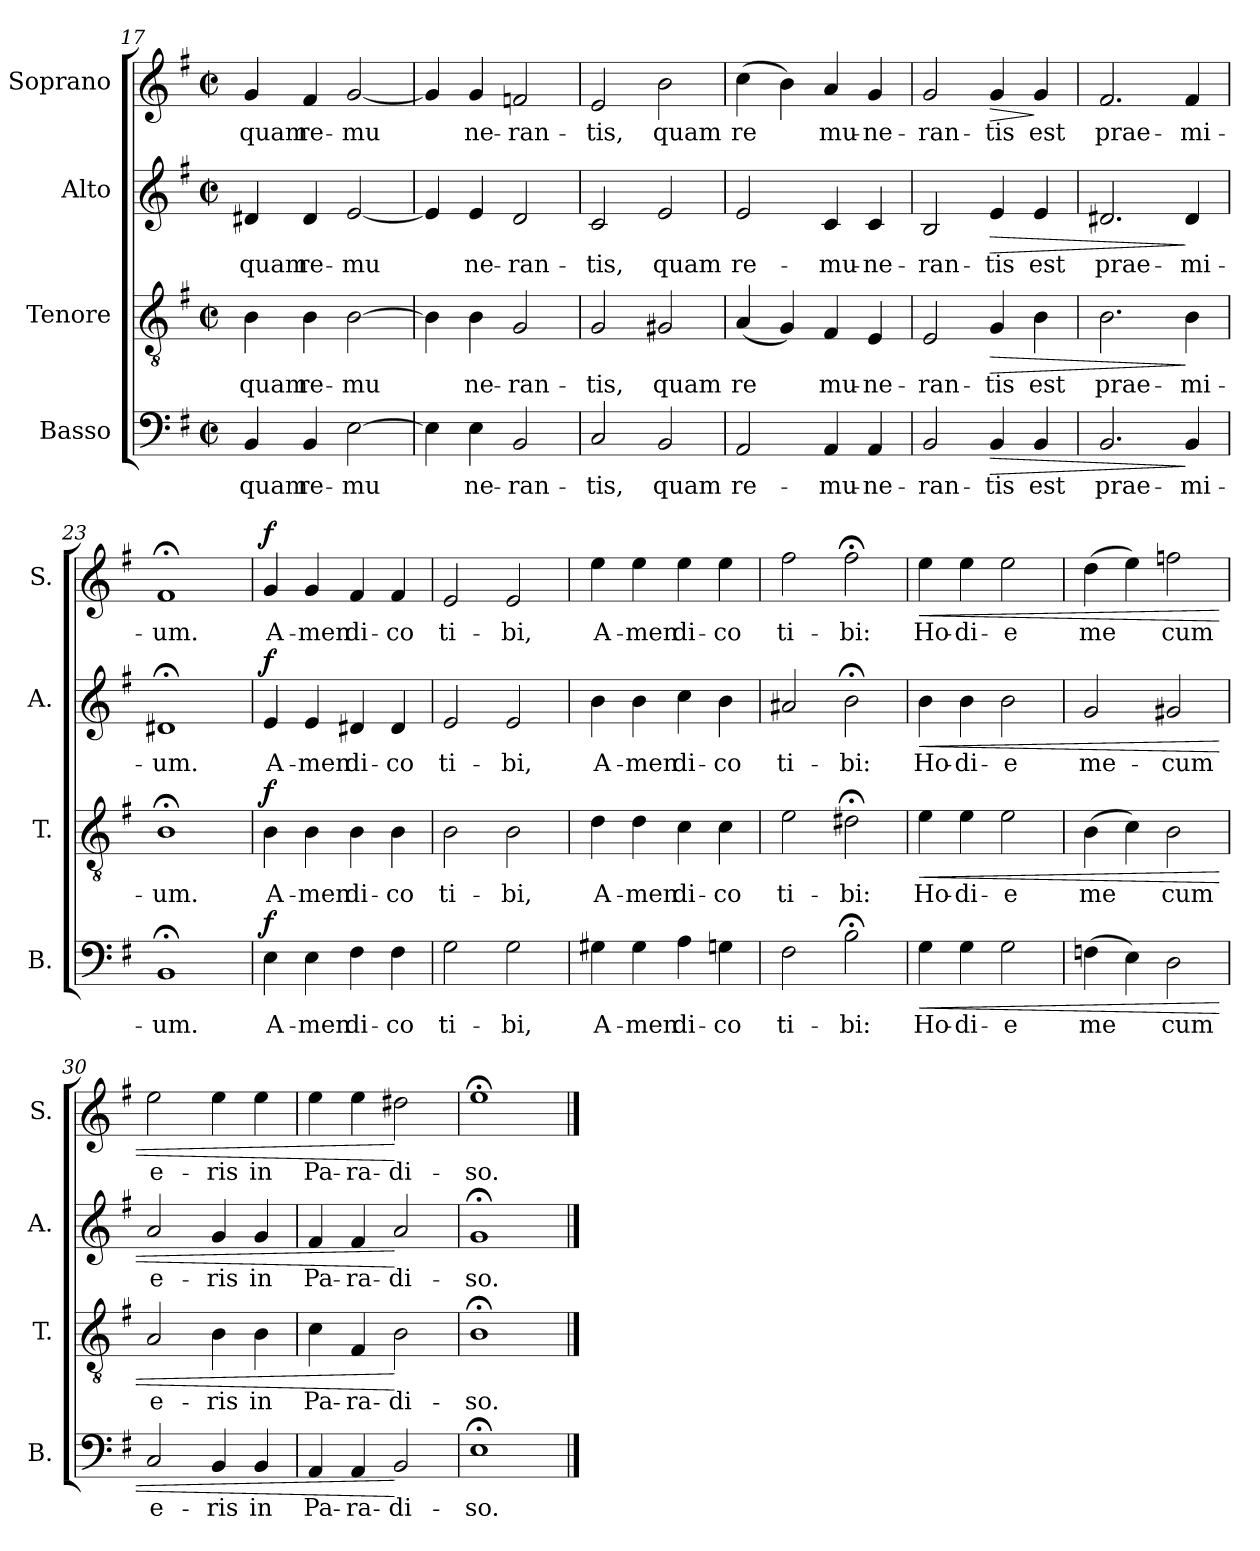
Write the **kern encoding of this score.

**kern	**text	**dynam	**kern	**text	**dynam	**kern	**text	**dynam	**kern	**text	**dynam
*part4	*part4	*part4	*part3	*part3	*part3	*part2	*part2	*part2	*part1	*part1	*part1
*staff4	*staff4	*staff4	*staff3	*staff3	*staff3	*staff2	*staff2	*staff2	*staff1	*staff1	*staff1
*I"Basso	*	*	*I"Tenore	*	*	*I"Alto	*	*	*I"Soprano	*	*
*I'B.	*	*	*I'T.	*	*	*I'A.	*	*	*I'S.	*	*
*clefF4	*	*	*clefGv2	*	*	*clefG2	*	*	*clefG2	*	*
*k[f#]	*	*	*k[f#]	*	*	*k[f#]	*	*	*k[f#]	*	*
*G:	*	*	*G:	*	*	*G:	*	*	*G:	*	*
*M2/2	*	*	*M2/2	*	*	*M2/2	*	*	*M2/2	*	*
*met(c|)	*	*	*met(c|)	*	*	*met(c|)	*	*	*met(c|)	*	*
=17	=17	=17	=17	=17	=17	=17	=17	=17	=17	=17	=17
!	!LO:LY:b:cj	!	!	!LO:LY:b:cj	!	!	!LO:LY:b:cj	!	!	!LO:LY:b:cj	!
4BB/	quam	.	4B\	quam	.	4d#X/	quam	.	4g/	quam	.
!	!LO:LY:b:cj	!	!	!LO:LY:b:cj	!	!	!LO:LY:b:cj	!	!	!LO:LY:b:cj	!
4BB/	re-	.	4B\	re-	.	4d#/	re-	.	4f#/	re-	.
!	!LO:LY:b:cj	!	!	!LO:LY:b:cj	!	!	!LO:LY:b:cj	!	!	!LO:LY:b:cj	!
[>2E\	-mu-	.	[>2B\	-mu-	.	[<2e/	-mu-	.	[<2g/	-mu-	.
=18	=18	=18	=18	=18	=18	=18	=18	=18	=18	=18	=18
!	!LO:LY:b:cj	!	!	!LO:LY:b:cj	!	!	!LO:LY:b:cj	!	!	!LO:LY:b:cj	!
4E\]	--	.	4B\]	--	.	4e/]	--	.	4g/]	--	.
!	!LO:LY:b:cj	!	!	!LO:LY:b:cj	!	!	!LO:LY:b:cj	!	!	!LO:LY:b:cj	!
4E\	-ne-	.	4B\	-ne-	.	4e/	-ne-	.	4g/	-ne-	.
!	!LO:LY:b:cj	!	!	!LO:LY:b:cj	!	!	!LO:LY:b:cj	!	!	!LO:LY:b:cj	!
2BB/	-ran-	.	2G/	-ran-	.	2d/	-ran-	.	2fn/	-ran-	.
=19	=19	=19	=19	=19	=19	=19	=19	=19	=19	=19	=19
!	!LO:LY:b:cj	!	!	!LO:LY:b:cj	!	!	!LO:LY:b:cj	!	!	!LO:LY:b:cj	!
2C/	-tis,	.	2G/	-tis,	.	2c/	-tis,	.	2e/	-tis,	.
!	!LO:LY:b:cj	!	!	!LO:LY:b:cj	!	!	!LO:LY:b:cj	!	!	!LO:LY:b:cj	!
2BB/	quam	.	2G#X/	quam	.	2e/	quam	.	2b\	quam	.
!!LO:LB:g=z
=20	=20	=20	=20	=20	=20	=20	=20	=20	=20	=20	=20
!	!LO:LY:b:cj	!	!	!LO:LY:b:cj	!	!	!LO:LY:b:cj	!	!	!LO:LY:b:cj	!
2AA/	re-	.	(<4A/	re-	.	2e/	re-	.	(>4cc\	re-	.
!	!	!	!	!LO:LY:b:cj	!	!	!	!	!	!LO:LY:b:cj	!
.	.	.	4G/)	--	.	.	.	.	4b\)	--	.
!	!LO:LY:b:cj	!	!	!LO:LY:b:cj	!	!	!LO:LY:b:cj	!	!	!LO:LY:b:cj	!
4AA/	-mu-	.	4F#/	-mu-	.	4c/	-mu-	.	4a/	-mu-	.
!	!LO:LY:b:cj	!	!	!LO:LY:b:cj	!	!	!LO:LY:b:cj	!	!	!LO:LY:b:cj	!
4AA/	-ne-	.	4E/	-ne-	.	4c/	-ne-	.	4g/	-ne-	.
=21	=21	=21	=21	=21	=21	=21	=21	=21	=21	=21	=21
!	!LO:LY:b:cj	!	!	!LO:LY:b:cj	!	!	!LO:LY:b:cj	!	!	!LO:LY:b:cj	!
2BB/	-ran-	.	2E/	-ran-	.	2B/	-ran-	.	2g/	-ran-	.
!	!LO:LY:b:cj	!LO:HP:b	!	!LO:LY:b:cj	!LO:HP:b	!	!LO:LY:b:cj	!LO:HP:b	!	!LO:LY:b:cj	!LO:HP:b
4BB/	-tis	>	4G/	-tis	>	4e/	-tis	>	4g/	-tis	>
!	!LO:LY:b:cj	!	!	!LO:LY:b:cj	!	!	!LO:LY:b:cj	!	!	!LO:LY:b:cj	!
4BB/	est	.	4B\	est	.	4e/	est	.	4g/	est	]
=22	=22	=22	=22	=22	=22	=22	=22	=22	=22	=22	=22
!	!LO:LY:b:cj	!	!	!LO:LY:b:cj	!	!	!LO:LY:b:cj	!	!	!LO:LY:b:cj	!
2.BB/	prae-	.	2.B\	prae-	.	2.d#X/	prae-	.	2.f#/	prae-	.
!	!LO:LY:b:cj	!	!	!LO:LY:b:cj	!	!	!LO:LY:b:cj	!	!	!LO:LY:b:cj	!
4BB/	-mi-	]	4B\	-mi-	]	4d#/	-mi-	]	4f#/	-mi-	.
=23	=23	=23	=23	=23	=23	=23	=23	=23	=23	=23	=23
!	!LO:LY:b:cj	!	!	!LO:LY:b:cj	!	!	!LO:LY:b:cj	!	!	!LO:LY:b:cj	!
1BB;<	-um.	.	1B;<	-um.	.	1d#X;<	-um.	.	1f#;<	-um.	.
!!LO:PB:g=z
=24	=24	=24	=24	=24	=24	=24	=24	=24	=24	=24	=24
!	!LO:LY:b:cj	!LO:DY:a	!	!LO:LY:b:cj	!LO:DY:a	!	!LO:LY:b:cj	!LO:DY:a	!	!LO:LY:b:cj	!LO:DY:a
4E\	A-	f	4B\	A-	f	4e/	A-	f	4g/	A-	f
!	!LO:LY:b:cj	!	!	!LO:LY:b:cj	!	!	!LO:LY:b:cj	!	!	!LO:LY:b:cj	!
4E\	-men	.	4B\	-men	.	4e/	-men	.	4g/	-men	.
!	!LO:LY:b:cj	!	!	!LO:LY:b:cj	!	!	!LO:LY:b:cj	!	!	!LO:LY:b:cj	!
4F#\	di-	.	4B\	di-	.	4d#X/	di-	.	4f#/	di-	.
!	!LO:LY:b:cj	!	!	!LO:LY:b:cj	!	!	!LO:LY:b:cj	!	!	!LO:LY:b:cj	!
4F#\	-co	.	4B\	-co	.	4d#/	-co	.	4f#/	-co	.
=25	=25	=25	=25	=25	=25	=25	=25	=25	=25	=25	=25
!	!LO:LY:b:cj	!	!	!LO:LY:b:cj	!	!	!LO:LY:b:cj	!	!	!LO:LY:b:cj	!
2G\	ti-	.	2B\	ti-	.	2e/	ti-	.	2e/	ti-	.
!	!LO:LY:b:cj	!	!	!LO:LY:b:cj	!	!	!LO:LY:b:cj	!	!	!LO:LY:b:cj	!
2G\	-bi,	.	2B\	-bi,	.	2e/	-bi,	.	2e/	-bi,	.
=26	=26	=26	=26	=26	=26	=26	=26	=26	=26	=26	=26
!	!LO:LY:b:cj	!	!	!LO:LY:b:cj	!	!	!LO:LY:b:cj	!	!	!LO:LY:b:cj	!
4G#X\	A-	.	4d\	A-	.	4b\	A-	.	4ee\	A-	.
!	!LO:LY:b:cj	!	!	!LO:LY:b:cj	!	!	!LO:LY:b:cj	!	!	!LO:LY:b:cj	!
4G#\	-men	.	4d\	-men	.	4b\	-men	.	4ee\	-men	.
!	!LO:LY:b:cj	!	!	!LO:LY:b:cj	!	!	!LO:LY:b:cj	!	!	!LO:LY:b:cj	!
4A\	di-	.	4c\	di-	.	4cc\	di-	.	4ee\	di-	.
!	!LO:LY:b:cj	!	!	!LO:LY:b:cj	!	!	!LO:LY:b:cj	!	!	!LO:LY:b:cj	!
4Gn\	-co	.	4c\	-co	.	4b\	-co	.	4ee\	-co	.
=27	=27	=27	=27	=27	=27	=27	=27	=27	=27	=27	=27
!	!LO:LY:b:cj	!	!	!LO:LY:b:cj	!	!	!LO:LY:b:cj	!	!	!LO:LY:b:cj	!
2F#\	ti-	.	2e\	ti-	.	2a#X/	ti-	.	2ff#\	ti-	.
!	!LO:LY:b:cj	!	!	!LO:LY:b:cj	!	!	!LO:LY:b:cj	!	!	!LO:LY:b:cj	!
2B;<\	-bi:	.	2d#X;<\	-bi:	.	2b;<\	-bi:	.	2ff#;<\	-bi:	.
!!LO:PB:g=z
=28	=28	=28	=28	=28	=28	=28	=28	=28	=28	=28	=28
!	!LO:LY:b:cj	!LO:HP:b	!	!LO:LY:b:cj	!LO:HP:b	!	!LO:LY:b:cj	!LO:HP:b	!	!LO:LY:b:cj	!LO:HP:b
4G\	Ho-	<	4e\	Ho-	<	4b\	Ho-	<	4ee\	Ho-	<
!	!LO:LY:b:cj	!	!	!LO:LY:b:cj	!	!	!LO:LY:b:cj	!	!	!LO:LY:b:cj	!
4G\	-di-	.	4e\	-di-	.	4b\	-di-	.	4ee\	-di-	.
!	!LO:LY:b:cj	!	!	!LO:LY:b:cj	!	!	!LO:LY:b:cj	!	!	!LO:LY:b:cj	!
2G\	-e	.	2e\	-e	.	2b\	-e	.	2ee\	-e	.
=29	=29	=29	=29	=29	=29	=29	=29	=29	=29	=29	=29
!	!LO:LY:b:cj	!	!	!LO:LY:b:cj	!	!	!LO:LY:b:cj	!	!	!LO:LY:b:cj	!
(>4Fn\	me-	.	(>4B\	me-	.	2g/	me-	.	(>4dd\	me-	.
!	!LO:LY:b:cj	!	!	!LO:LY:b:cj	!	!	!	!	!	!LO:LY:b:cj	!
4E\)	--	.	4c\)	--	.	.	.	.	4ee\)	--	.
!	!LO:LY:b:cj	!	!	!LO:LY:b:cj	!	!	!LO:LY:b:cj	!	!	!LO:LY:b:cj	!
2D\	-cum	.	2B\	-cum	.	2g#X/	-cum	.	2ffn\	-cum	.
=30	=30	=30	=30	=30	=30	=30	=30	=30	=30	=30	=30
!	!LO:LY:b:cj	!	!	!LO:LY:b:cj	!	!	!LO:LY:b:cj	!	!	!LO:LY:b:cj	!
2C/	e-	.	2A/	e-	.	2a/	e-	.	2ee\	e-	.
!	!LO:LY:b:cj	!	!	!LO:LY:b:cj	!	!	!LO:LY:b:cj	!	!	!LO:LY:b:cj	!
4BB/	-ris	.	4B\	-ris	.	4g/	-ris	.	4ee\	-ris	.
!	!LO:LY:b:cj	!	!	!LO:LY:b:cj	!	!	!LO:LY:b:cj	!	!	!LO:LY:b:cj	!
4BB/	in	.	4B\	in	.	4g/	in	.	4ee\	in	.
=31	=31	=31	=31	=31	=31	=31	=31	=31	=31	=31	=31
!	!LO:LY:b:cj	!	!	!LO:LY:b:cj	!	!	!LO:LY:b:cj	!	!	!LO:LY:b:cj	!
4AA/	Pa-	.	4c\	Pa-	.	4f#/	Pa-	.	4ee\	Pa-	.
!	!LO:LY:b:cj	!	!	!LO:LY:b:cj	!	!	!LO:LY:b:cj	!	!	!LO:LY:b:cj	!
4AA/	-ra-	.	4F#/	-ra-	.	4f#/	-ra-	.	4ee\	-ra-	.
!	!LO:LY:b:cj	!	!	!LO:LY:b:cj	!	!	!LO:LY:b:cj	!	!	!LO:LY:b:cj	!
2BB/	-di-	[	2B\	-di-	[	2a/	-di-	[	2dd#X\	-di-	[
=32	=32	=32	=32	=32	=32	=32	=32	=32	=32	=32	=32
!	!LO:LY:b:cj	!	!	!LO:LY:b:cj	!	!	!LO:LY:b:cj	!	!	!LO:LY:b:cj	!
1E;<	-so.	.	1B;<	-so.	.	1g;<	-so.	.	1ee;<	-so.	.
==	==	==	==	==	==	==	==	==	==	==	==
*-	*-	*-	*-	*-	*-	*-	*-	*-	*-	*-	*-
